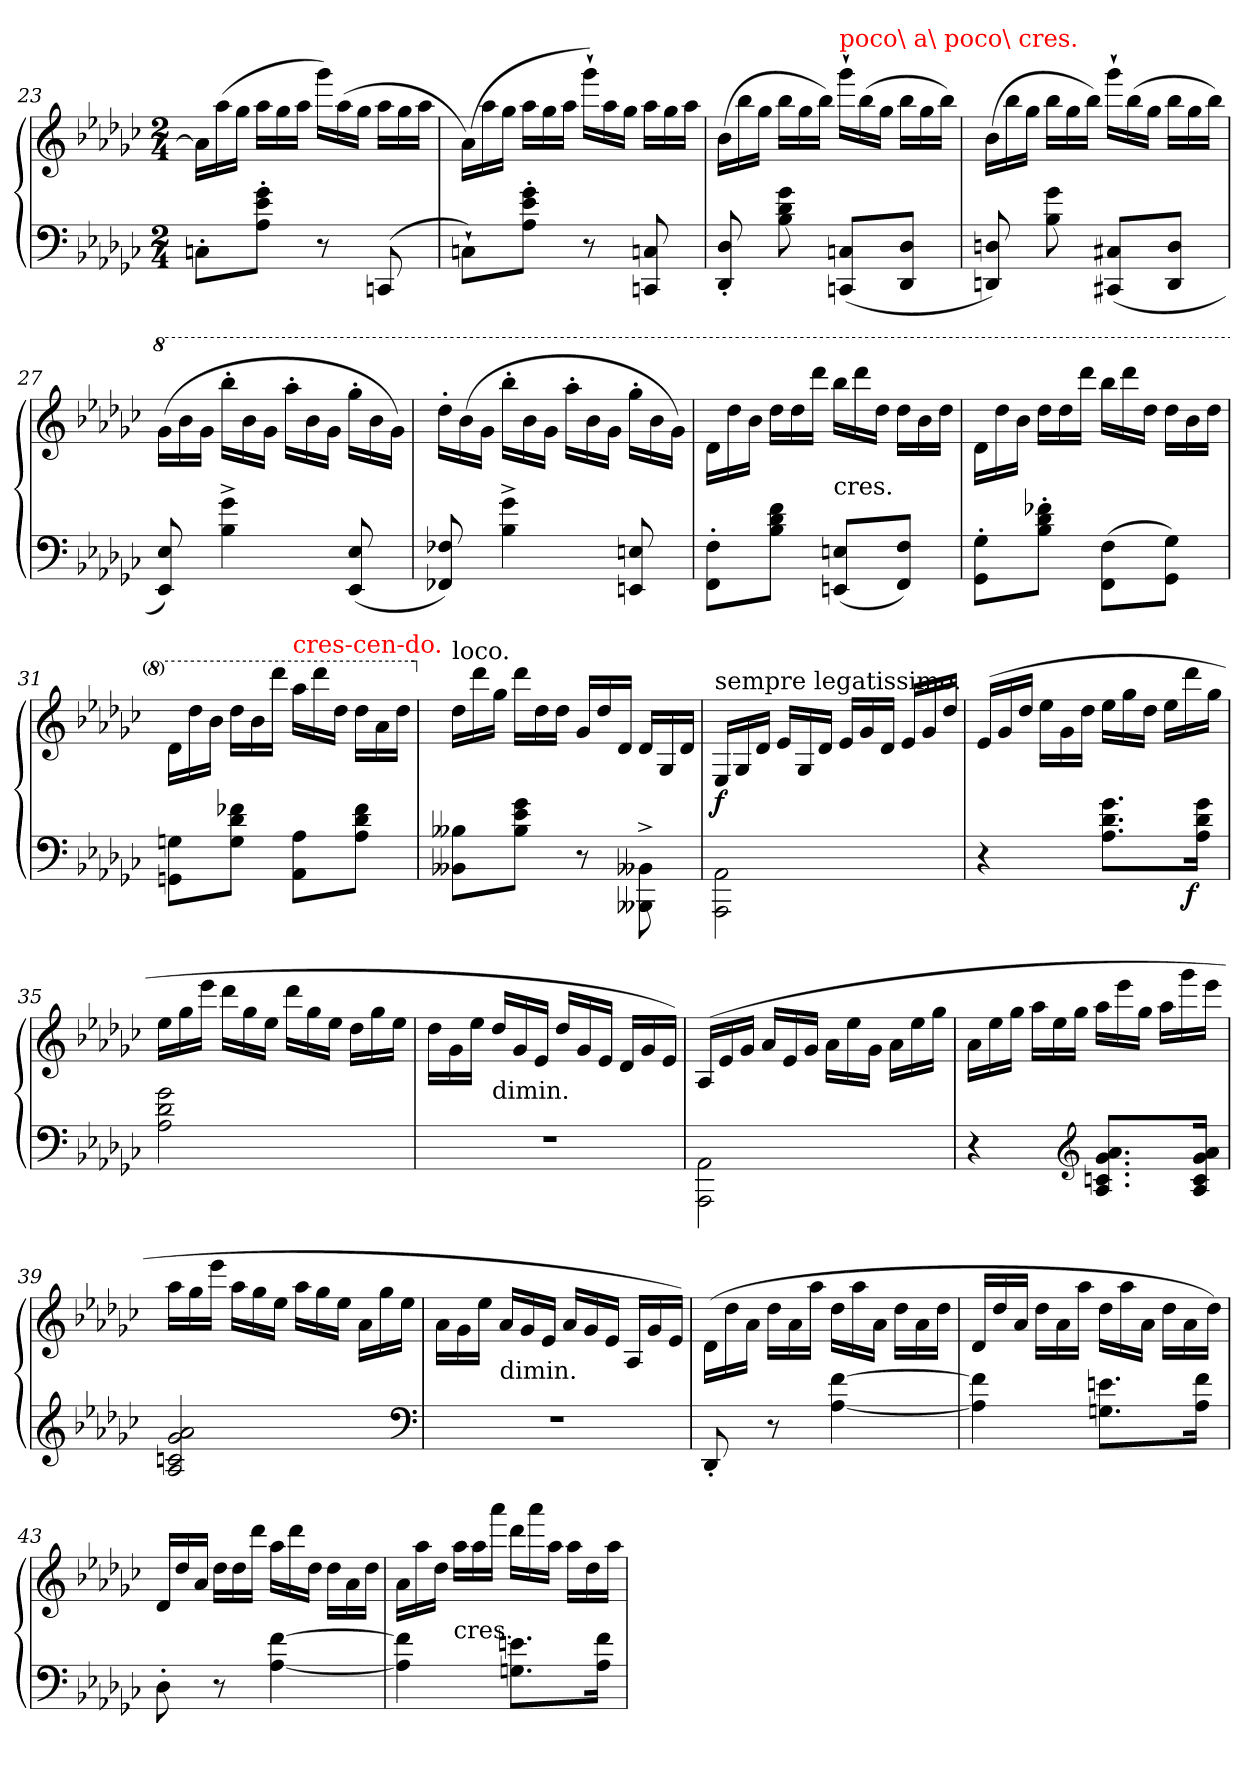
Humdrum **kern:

**kern	**kern	**dynam
*part1	*part1	*part1
*staff2	*staff1	*staff1/2
*clefF4	*clefG2	*
*k[b-e-a-d-g-c-]	*k[b-e-a-d-g-c-]	*
*G-:	*G-:	*
*M2/4	*M2/4	*
*	*Xtuplet	*
=23	=23	=23
8Cn'L	24a-LL]	.
.	(>24aa-	.
.	24gg-JJ	.
8g-' 8e-' 8A-'J	24aa-LL	.
.	24gg-	.
.	24aa-JJ	.
8r	24ggg-LL)	.
.	(>24aa-	.
.	24gg-JJ	.
(<8CCn	24aa-LL	.
.	24gg-	.
.	24aa-JJ	.
=24	=24	=24
8Cn`L)	(>24a-LL)	.
.	24aa-	.
.	24gg-JJ	.
8g-' 8e-' 8A-'J	24aa-LL	.
.	24gg-	.
.	24aa-JJ	.
8r	24ggg-`LL)	.
.	24aa-	.
.	24gg-JJ	.
8Cn 8CCn	24aa-LL	.
.	24gg-	.
.	24aa-JJ	.
=25	=25	=25
8D-' 8DD-'	(>24b-LL	.
.	24bb-	.
.	24gg-JJ	.
8g- 8d- 8B-	24bb-LL	.
.	24gg-	.
.	24bb-JJ)	.
!	!LO:TX:a:color=red:t=poco\ a\ poco\ cres.	!
(<8Cn 8CCnL	24ggg-`LL	.
.	(>24bb-	.
.	24gg-JJ	.
8D- 8DD-J	24bb-LL	.
.	24gg-	.
.	24bb-JJ)	.
=26	=26	=26
8Dn 8DDn)	(>24b-LL	.
.	24bb-	.
.	24gg-JJ	.
8g- 8B-	24bb-LL	.
.	24gg-	.
.	24bb-JJ)	.
(<8C#X 8CC#XL	24ggg-`LL	.
.	(>24bb-	.
.	24gg-JJ	.
8D 8DDJ	24bb-LL	.
.	24gg-	.
.	24bb-JJ)	.
=27	=27	=27
*	*8va	*
8E- 8EE-)	(>24gg-\LL	.
.	24bb-	.
.	24gg-JJ	.
4g-^< 4B-^<	24bbb-'LL	.
.	24bb-	.
.	24gg-JJ	.
.	24aaa-'LL	.
.	24bb-	.
.	24gg-JJ	.
(<8E- 8EE-	24ggg-'LL	.
.	24bb-	.
.	24gg-JJ)	.
=28	=28	=28
8F-X 8FF-X)	24ddd-'LL	.
.	(>24bb-	.
.	24gg-JJ	.
4g-^< 4B-^<	24bbb-'LL	.
.	24bb-	.
.	24gg-JJ	.
.	24aaa-'LL	.
.	24bb-	.
.	24gg-JJ	.
8En 8EEn	24ggg-'LL	.
.	24bb-	.
.	24gg-JJ)	.
=29	=29	=29
8F' 8FF'L	24dd-\LL	.
.	24ddd-	.
.	24bb-JJ	.
8f 8d- 8B-J	24ddd-LL	.
.	24ddd-	.
.	24dddd-JJ	.
!	!LO:TX:c:t=cres.	!
(<8En 8EEnL	24bbb-LL	.
.	24dddd-	.
.	24ddd-JJ	.
8F 8FFJ)	24ddd-LL	.
.	24bb-	.
.	24ddd-JJ	.
=30	=30	=30
8G-' 8GG-'L	24dd-\LL	.
.	24ddd-	.
.	24bb-JJ	.
8f-X' 8d-' 8B-'J	24ddd-LL	.
.	24ddd-	.
.	24dddd-JJ	.
(>8F\ 8FF\L	24bbb-LL	.
.	24dddd-	.
.	24ddd-JJ	.
8G- 8GG-J)	24ddd-LL	.
.	24bb-	.
.	24ddd-JJ	.
=31	=31	=31
8Gn 8GGnL	24dd-\LL	.
.	24ddd-	.
.	24bb-JJ	.
8f-X 8d- 8GJ	24ddd-LL	.
.	24bb-	.
.	24dddd-JJ	.
!	!LO:TX:a:color=red:t=cres-cen-do.	!
8A- 8AA-L	24aaa-LL	.
.	24dddd-	.
.	24ddd-JJ	.
8f- 8d- 8A-J	24ddd-LL	.
.	24aa-	.
.	24ddd-JJ	.
=32	=32	=32
*	*X8va	*
!	!LO:TX:a:t=loco.	!
8B--X 8BB--XL	24dd-LL	.
.	24ddd-	.
.	24gg-JJ	.
8g- 8e- 8B--J	24ddd-LL	.
.	24dd-	.
.	24dd-JJ	.
8r	24g-LL	.
.	24dd-	.
.	24d-JJ	.
8BB--X^>\ 8BBB--X^>\	24d-/LL	.
.	24G-/	.
.	24d-/JJ	.
=33	=33	=33
!	!LO:TX:a:t=sempre legatissimo.	!
2AA-\ 2AAA-\	24E-/LL	f
.	24G-/	.
.	24d-/JJ	.
.	24e-LL	.
.	24G-	.
.	24d-JJ	.
.	24e-LL	.
.	24g-	.
.	24d-JJ	.
.	24e-LL	.
.	24g-	.
.	24dd-JJ	.
=34	=34	=34
4r	(>24e-LL	.
.	24g-	.
.	24dd-JJ	.
.	24ee-LL	.
.	24g-	.
.	24dd-JJ	.
8.g- 8.d- 8.A-L	24ee-LL	.
.	24gg-	.
.	24dd-JJ	.
.	24ee-LL	.
.	24ddd-	.
!	!	!LO:DY:b=2:rj
16g- 16d- 16A-Jk	.	f
.	24gg-JJ	.
=35	=35	=35
2g- 2d- 2A-	24ee-LL	.
.	24gg-	.
.	24eee-JJ	.
.	24ddd-LL	.
.	24gg-	.
.	24ee-JJ	.
.	24ddd-LL	.
.	24gg-	.
.	24ee-JJ	.
.	24dd-LL	.
.	24gg-	.
.	24ee-JJ	.
=36	=36	=36
2rF	24dd-LL	.
.	24g-	.
.	24ee-JJ	.
!	!LO:TX:c:t=dimin.	!
.	24dd-LL	.
.	24g-	.
.	24e-JJ	.
.	24dd-LL	.
.	24g-	.
.	24e-JJ	.
.	24d-LL	.
.	24g-	.
.	24e-JJ)	.
=37	=37	=37
2AA-\ 2AAA-\	(>24A-/LL	.
.	24e-	.
.	24g-JJ	.
.	24a-LL	.
.	24e-	.
.	24g-JJ	.
.	24a-LL	.
.	24ee-	.
.	24g-JJ	.
.	24a-LL	.
.	24ee-	.
.	24gg-JJ	.
=38	=38	=38
4r	24a-LL	.
.	24ee-	.
.	24gg-JJ	.
.	24aa-LL	.
.	24ee-	.
.	24gg-JJ	.
*clefG2	*	*
8.a- 8.g- 8.cn 8.A-L	24aa-LL	.
.	24eee-	.
.	24gg-JJ	.
.	24aa-LL	.
.	24ggg-	.
16a- 16g- 16c 16A-Jk	.	.
.	24eee-JJ	.
=39	=39	=39
2a- 2g- 2cn 2A-	24aa-LL	.
.	24gg-	.
.	24eee-JJ	.
.	24aa-LL	.
.	24gg-	.
.	24ee-JJ	.
.	24aa-LL	.
.	24gg-	.
.	24ee-JJ	.
.	24a-LL	.
.	24gg-	.
.	24ee-JJ	.
*clefF4	*	*
=40	=40	=40
2r	24a-LL	.
.	24g-	.
.	24ee-JJ	.
!	!LO:TX:c:t=dimin.	!
.	24a-LL	.
.	24g-	.
.	24e-JJ	.
.	24a-LL	.
.	24g-	.
.	24e-JJ	.
.	24A-LL	.
.	24g-	.
.	24e-JJ)	.
=41	=41	=41
8DD-'	(>24d-\LL	.
.	24dd-	.
.	24a-JJ	.
8r	24dd-LL	.
.	24a-	.
.	24aa-JJ	.
[4f [4A-	24dd-LL	.
.	24aa-	.
.	24a-JJ	.
.	24dd-LL	.
.	24a-	.
.	24dd-JJ	.
=42	=42	=42
4f] 4A-]	24d-LL	.
.	24dd-	.
.	24a-JJ	.
.	24dd-LL	.
.	24a-	.
.	24aa-JJ	.
8.en 8.GnL	24dd-LL	.
.	24aa-	.
.	24a-JJ	.
.	24dd-LL	.
.	24a-	.
16f 16A-Jk	.	.
.	24dd-JJ)	.
=43	=43	=43
8D-'	24d-/LL	.
.	24dd-	.
.	24a-JJ	.
8r	24dd-LL	.
.	24dd-	.
.	24ddd-JJ	.
[4f [4A-	24aa-LL	.
.	24ddd-	.
.	24dd-JJ	.
.	24dd-LL	.
.	24a-	.
.	24dd-JJ	.
=44	=44	=44
4f] 4A-]	24a-LL	.
.	24aa-	.
.	24dd-JJ	.
!	!LO:TX:c:t=cres.	!
.	24aa-LL	.
.	24aa-	.
.	24aaa-JJ	.
8.en 8.GnL	24ddd-LL	.
.	24aaa-	.
.	24aa-JJ	.
.	24aa-LL	.
.	24dd-	.
16f 16A-Jk	.	.
.	24aa-JJ	.
=	=	=
*-	*-	*-
